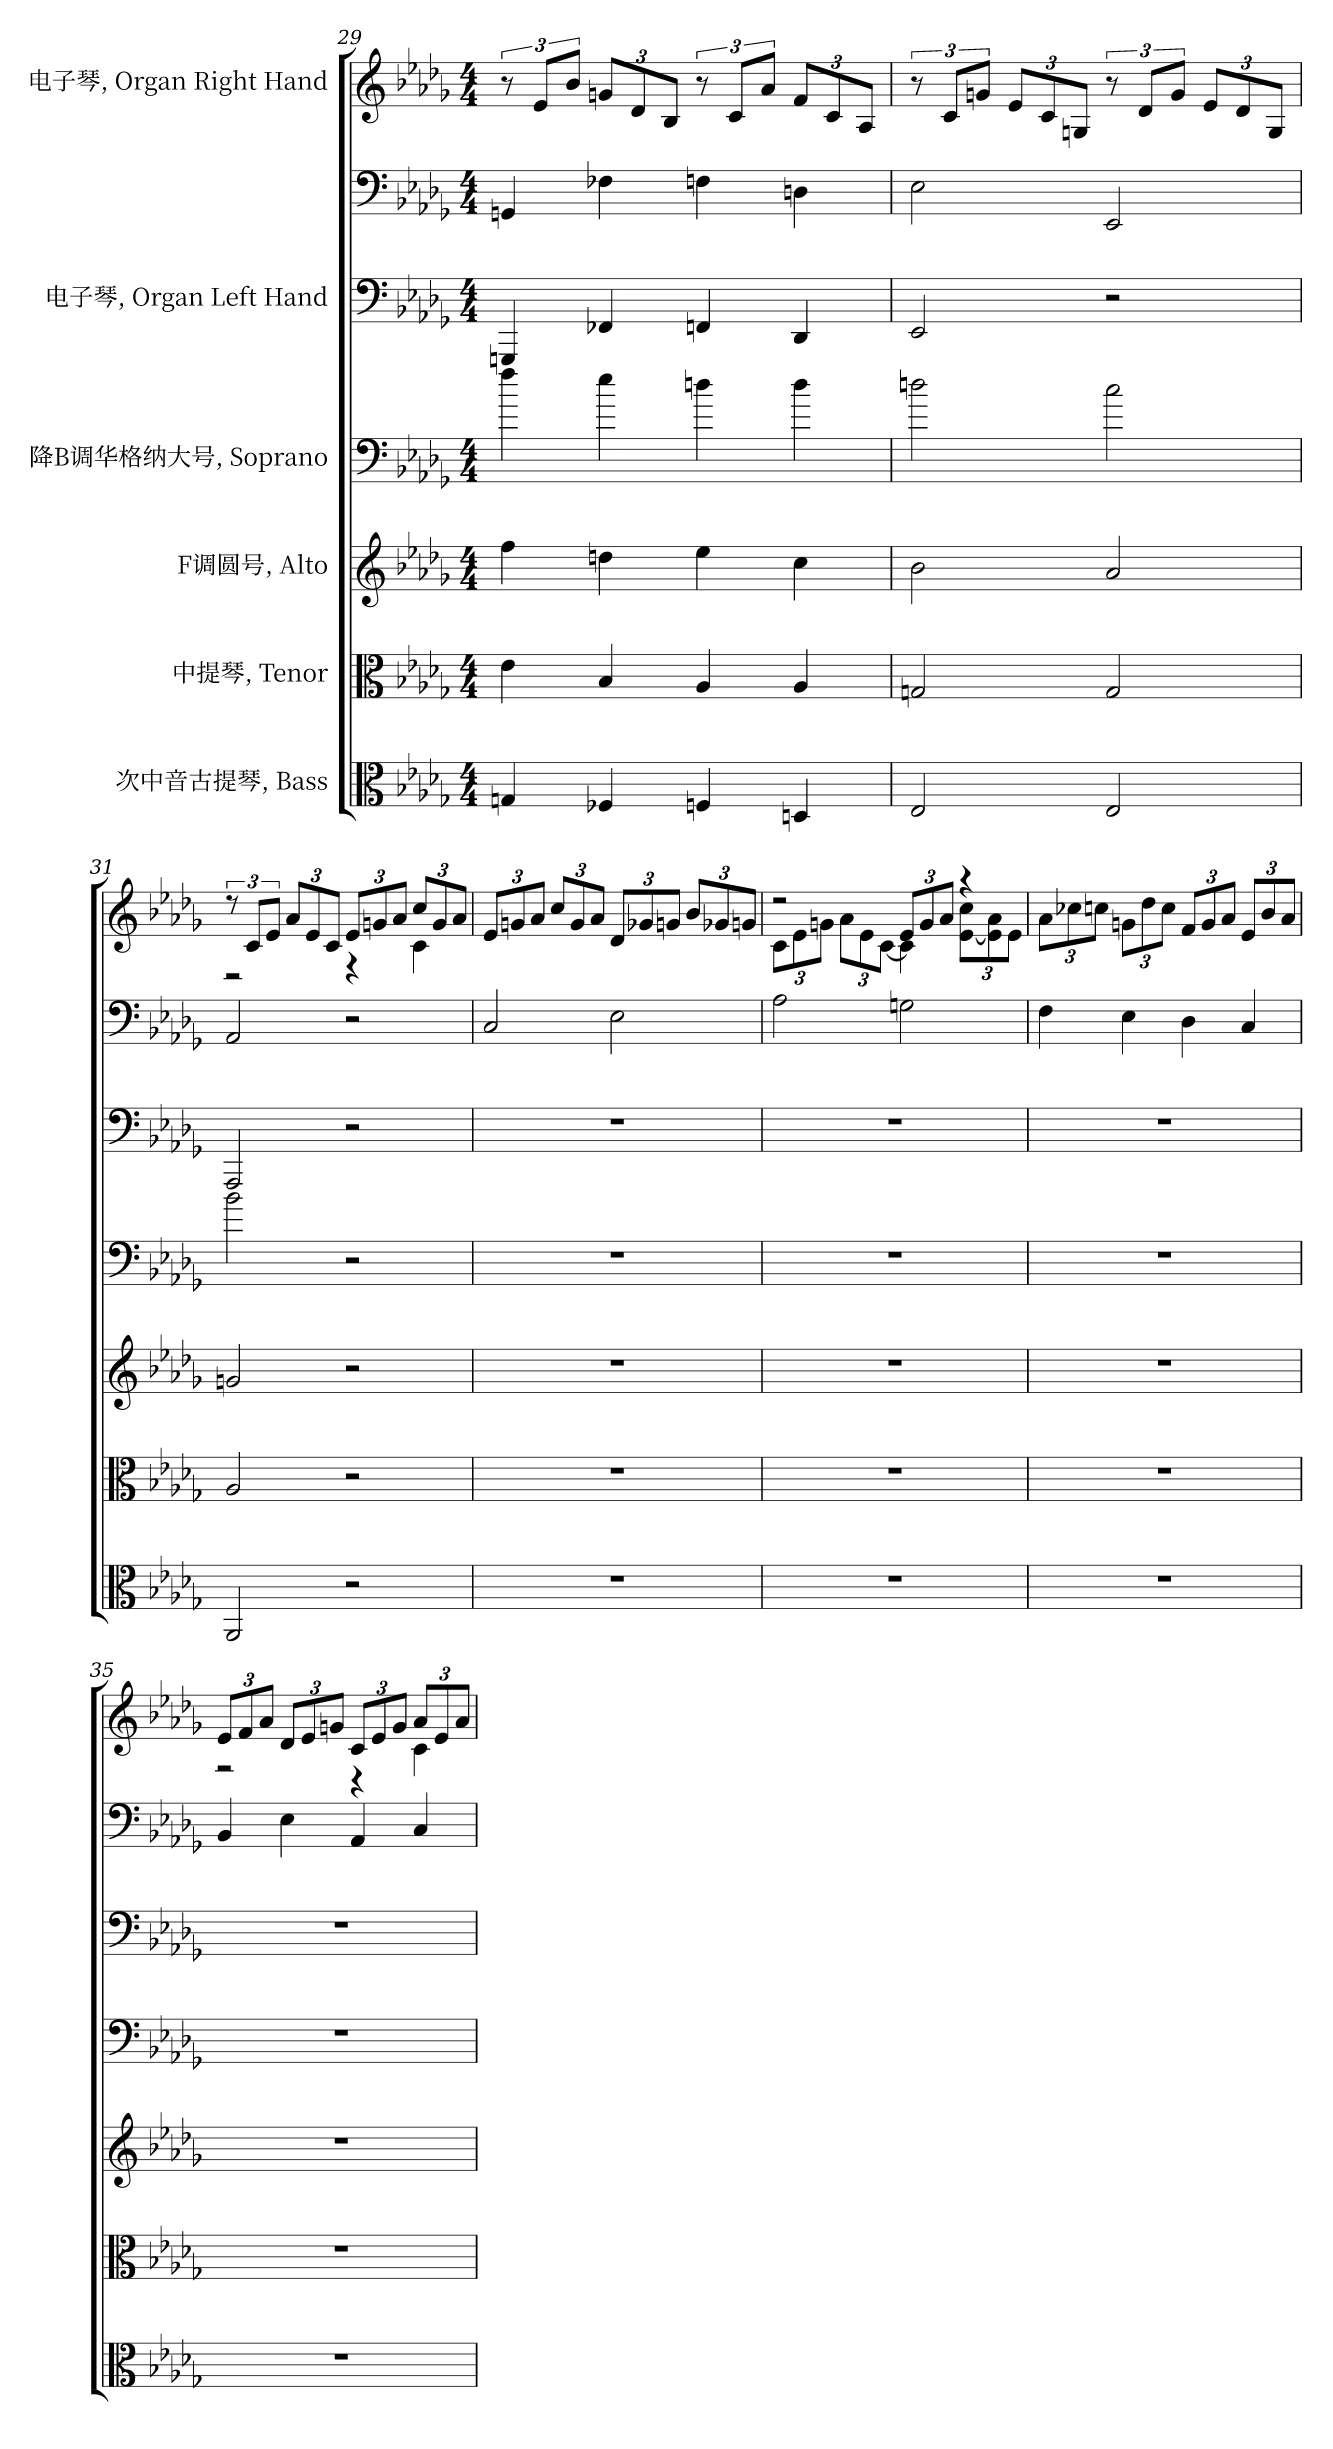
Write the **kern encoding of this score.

**kern	**kern	**kern	**kern	**kern	**kern	**kern
*part6	*part5	*part4	*part3	*part2	*part2	*part1
*staff7	*staff6	*staff5	*staff4	*staff3	*staff2	*staff1
*I"次中音古提琴, Bass	*I"中提琴, Tenor	*I"F调圆号, Alto	*I"降B调华格纳大号, Soprano	*I"电子琴, Organ Left Hand	*	*I"电子琴, Organ Right Hand
*clefC3	*clefC3	*clefG2	*clefF4	*clefF4	*clefF4	*clefG2
*	*	*ITrd4c7	*ITrd1c2	*	*	*
*k[b-e-a-d-g-]	*k[b-e-a-d-g-]	*k[b-e-a-d-g-c-]	*k[b-e-a-d-g-c-f-]	*k[b-e-a-d-g-]	*k[b-e-a-d-g-]	*k[b-e-a-d-g-]
*M4/4	*M4/4	*M4/4	*M4/4	*M4/4	*M4/4	*M4/4
=29	=29	=29	=29	=29	=29	=29
4Gn/	4e-\	4b-\	4ee-\	4GGGn/	4GGn/	12r
.	.	.	.	.	.	12e-/L
.	.	.	.	.	.	12b-/J
*	*	*	*	*	*	*Xbrackettup
4F-X/	4B-/	4gn\	4dd-\	4FF-X/	4F-X\	12gn/L
.	.	.	.	.	.	12d-/
.	.	.	.	.	.	12B-/J
*	*	*	*	*	*	*brackettup
4Fn/	4A-/	4a-\	4ccn\	4FFn/	4Fn\	12r
.	.	.	.	.	.	12c/L
.	.	.	.	.	.	12a-/J
*	*	*	*	*	*	*Xbrackettup
4Dn/	4A-/	4f\	4cc\	4DD-/	4Dn\	12f/L
.	.	.	.	.	.	12c/
.	.	.	.	.	.	12A-/J
!!LO:PB:g=z
=30	=30	=30	=30	=30	=30	=30
*	*	*	*	*	*	*brackettup
2E-/	2Gn/	2e-\	2ccn\	2EE-/	2E-\	12r
.	.	.	.	.	.	12c/L
.	.	.	.	.	.	12gn/J
*	*	*	*	*	*	*Xbrackettup
.	.	.	.	.	.	12e-/L
.	.	.	.	.	.	12c/
.	.	.	.	.	.	12Gn/J
*	*	*	*	*	*	*brackettup
2E-/	2G/	2d-/	2b-\	2r	2EE-/	12r
.	.	.	.	.	.	12d-/L
.	.	.	.	.	.	12g/J
*	*	*	*	*	*	*Xbrackettup
.	.	.	.	.	.	12e-/L
.	.	.	.	.	.	12d-/
.	.	.	.	.	.	12G/J
=31	=31	=31	=31	=31	=31	=31
*	*	*	*	*	*	*brackettup
*	*	*	*	*	*	*^
2AA-/	2A-/	2cn/	2a-\	2AAA-/	2AA-/	12r	2r
.	.	.	.	.	.	12c/L	.
.	.	.	.	.	.	12e-/J	.
*	*	*	*	*	*	*Xbrackettup	*
.	.	.	.	.	.	12a-/L	.
.	.	.	.	.	.	12e-/	.
.	.	.	.	.	.	12c/J	.
2r	2r	2r	2r	2r	2r	12e-/L	4r
.	.	.	.	.	.	12gn/	.
.	.	.	.	.	.	12a-/J	.
.	.	.	.	.	.	12cc/L	4c\
.	.	.	.	.	.	12g/	.
.	.	.	.	.	.	12a-/J	.
*	*	*	*	*	*	*v	*v
!!LO:PB:g=z
=32	=32	=32	=32	=32	=32	=32
1r	1r	1r	1r	1r	2C/	12e-/L
.	.	.	.	.	.	12gn/
.	.	.	.	.	.	12a-/J
.	.	.	.	.	.	12cc/L
.	.	.	.	.	.	12g/
.	.	.	.	.	.	12a-/J
.	.	.	.	.	2E-\	12d-/L
.	.	.	.	.	.	12g-X/
.	.	.	.	.	.	12gn/J
.	.	.	.	.	.	12b-/L
.	.	.	.	.	.	12g-X/
.	.	.	.	.	.	12gn/J
=33	=33	=33	=33	=33	=33	=33
*	*	*	*	*	*	*^
1r	1r	1r	1r	1r	2A-\	2r	12c\L
.	.	.	.	.	.	.	12e-\
.	.	.	.	.	.	.	12gn\J
.	.	.	.	.	.	.	12a-\L
.	.	.	.	.	.	.	12e-\
.	.	.	.	.	.	.	[12c\J
.	.	.	.	.	2Gn\	12e-/L	4c\]
.	.	.	.	.	.	12g/	.
.	.	.	.	.	.	12a-/J	.
.	.	.	.	.	.	4r	[12e-\ 12cc\L
.	.	.	.	.	.	.	12e-\] 12a-\
.	.	.	.	.	.	.	12e-\J
*	*	*	*	*	*	*v	*v
!!LO:PB:g=z
=34	=34	=34	=34	=34	=34	=34
1r	1r	1r	1r	1r	4F\	12a-\L
.	.	.	.	.	.	12cc-X\
.	.	.	.	.	.	12ccn\J
.	.	.	.	.	4E-\	12gn\L
.	.	.	.	.	.	12dd-\
.	.	.	.	.	.	12cc\J
.	.	.	.	.	4D-\	12f/L
.	.	.	.	.	.	12g/
.	.	.	.	.	.	12a-/J
.	.	.	.	.	4C/	12e-/L
.	.	.	.	.	.	12b-/
.	.	.	.	.	.	12a-/J
=35	=35	=35	=35	=35	=35	=35
*	*	*	*	*	*	*^
1r	1r	1r	1r	1r	4BB-/	12e-/L	2r
.	.	.	.	.	.	12f/	.
.	.	.	.	.	.	12a-/J	.
.	.	.	.	.	4E-\	12d-/L	.
.	.	.	.	.	.	12e-/	.
.	.	.	.	.	.	12gn/J	.
.	.	.	.	.	4AA-/	12c/L	4r
.	.	.	.	.	.	12e-/	.
.	.	.	.	.	.	12g/J	.
.	.	.	.	.	4C/	12a-/L	4c\
.	.	.	.	.	.	12e-/	.
.	.	.	.	.	.	12a-/J	.
*	*	*	*	*	*	*v	*v
=	=	=	=	=	=	=
*-	*-	*-	*-	*-	*-	*-
